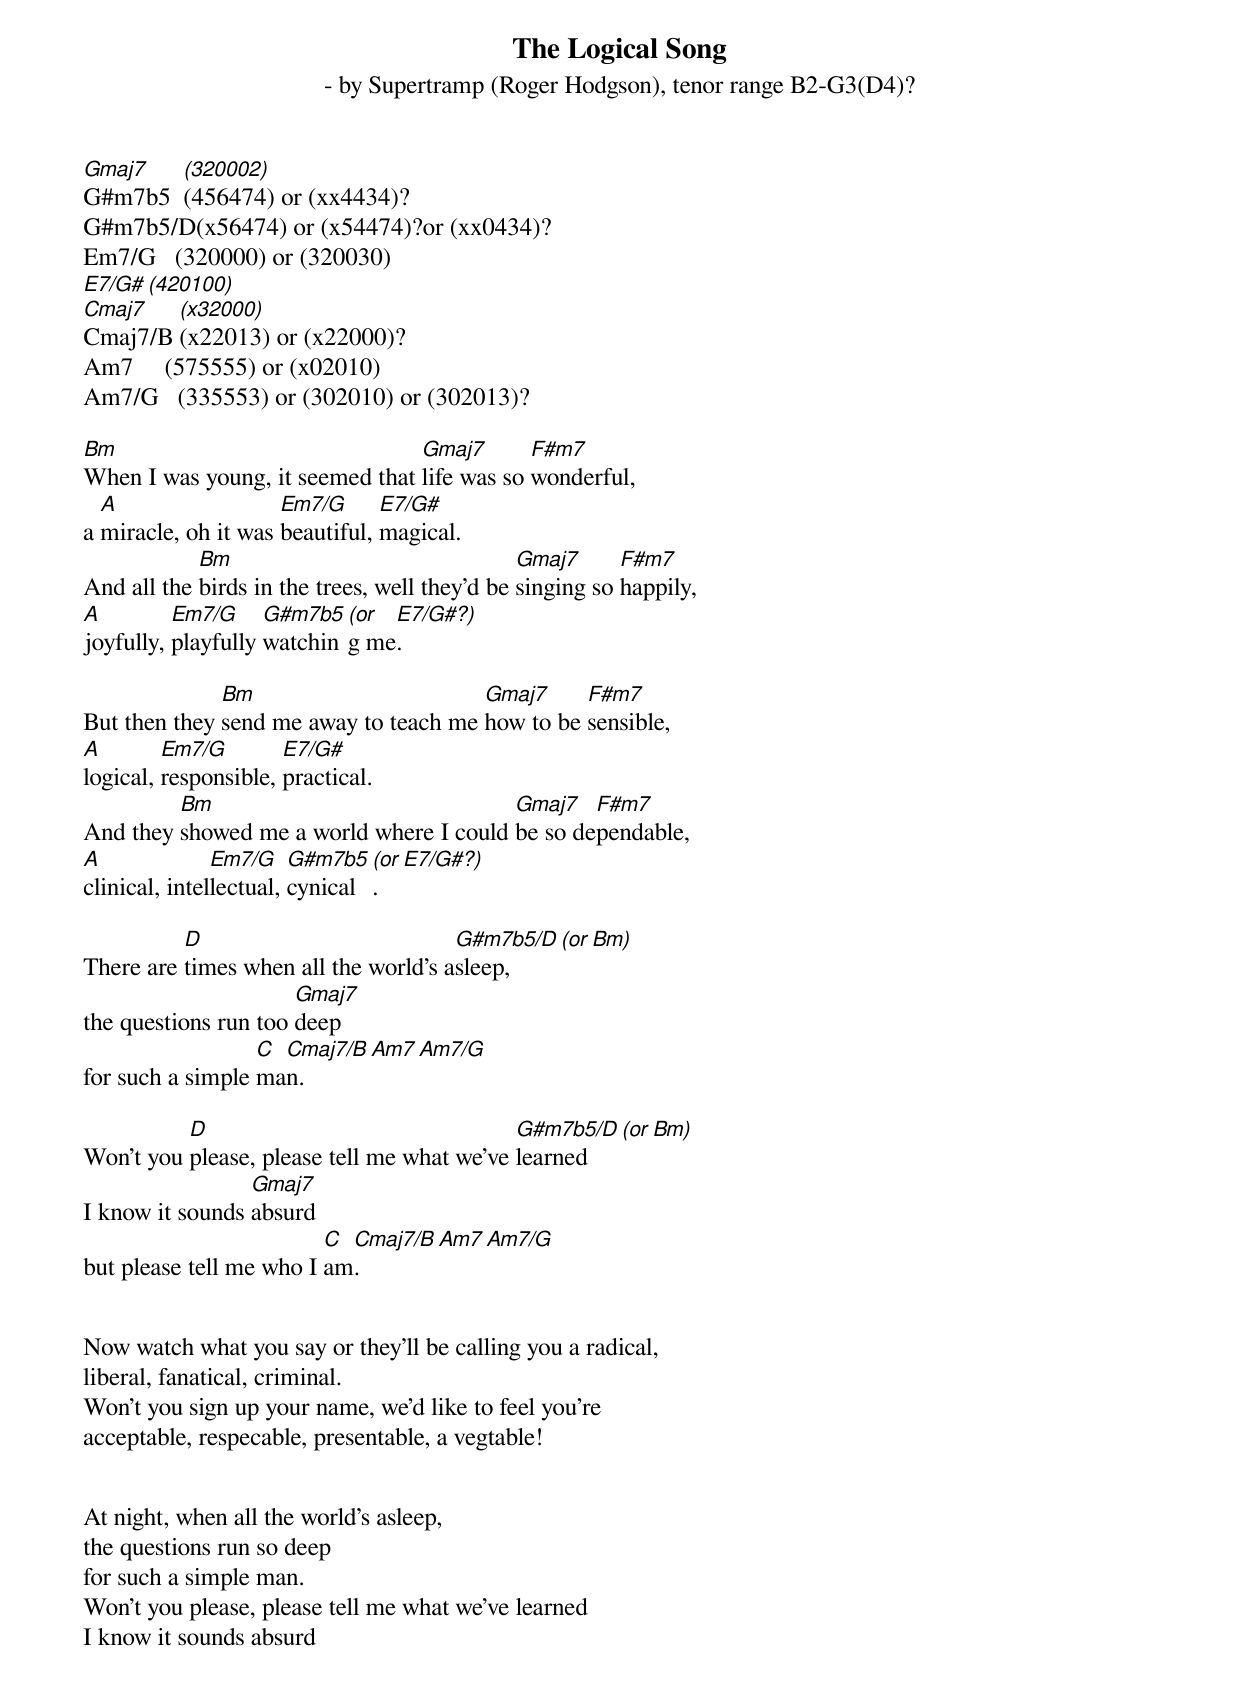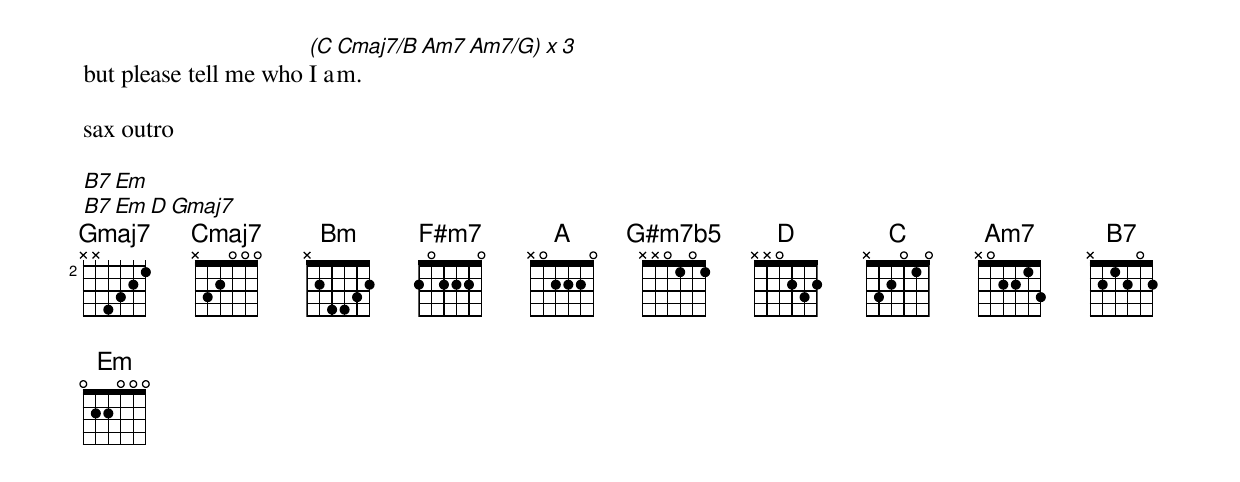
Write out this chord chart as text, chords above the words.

The Logical Song
 - by Supertramp (Roger Hodgson), tenor range B2-G3(D4)?

Gmaj7   (320002)
G#m7b5  (456474) or (xx4434)?
G#m7b5/D(x56474) or (x54474)?or (xx0434)?
Em7/G   (320000) or (320030)
E7/G#   (420100)
Cmaj7   (x32000)
Cmaj7/B (x22013) or (x22000)?
Am7     (575555) or (x02010)
Am7/G   (335553) or (302010) or (302013)?

Bm                               Gmaj7       F#m7
When I was young, it seemed that life was so wonderful,
  A                  Em7/G      E7/G#
a miracle, oh it was beautiful, magical.
            Bm                                 Gmaj7      F#m7
And all the birds in the trees, well they'd be singing so happily,
A         Em7/G     G#m7b5 (or E7/G#?)
joyfully, playfully watching me.

              Bm                       Gmaj7     F#m7
But then they send me away to teach me how to be sensible,
A        Em7/G        E7/G#
logical, responsible, practical.
         Bm                              Gmaj7   F#m7
And they showed me a world where I could be so dependable,
A              Em7/G    G#m7b5 (or E7/G#?)
clinical, intellectual, cynical.

          D                           G#m7b5/D (or Bm)
There are times when all the world's asleep,
                      Gmaj7
the questions run too deep
                  C Cmaj7/B Am7 Am7/G
for such a simple man.

          D                                 G#m7b5/D (or Bm)
Won't you please, please tell me what we've learned
                 Gmaj7
I know it sounds absurd
                         C Cmaj7/B Am7 Am7/G
but please tell me who I am.


Now watch what you say or they'll be calling you a radical,
liberal, fanatical, criminal.
Won't you sign up your name, we'd like to feel you're
acceptable, respecable, presentable, a vegtable!


At night, when all the world's asleep,
the questions run so deep
for such a simple man.
Won't you please, please tell me what we've learned
I know it sounds absurd
                       (C Cmaj7/B Am7 Am7/G) x 3
but please tell me who I am.

sax outro

B7 Em
B7 Em D Gmaj7
